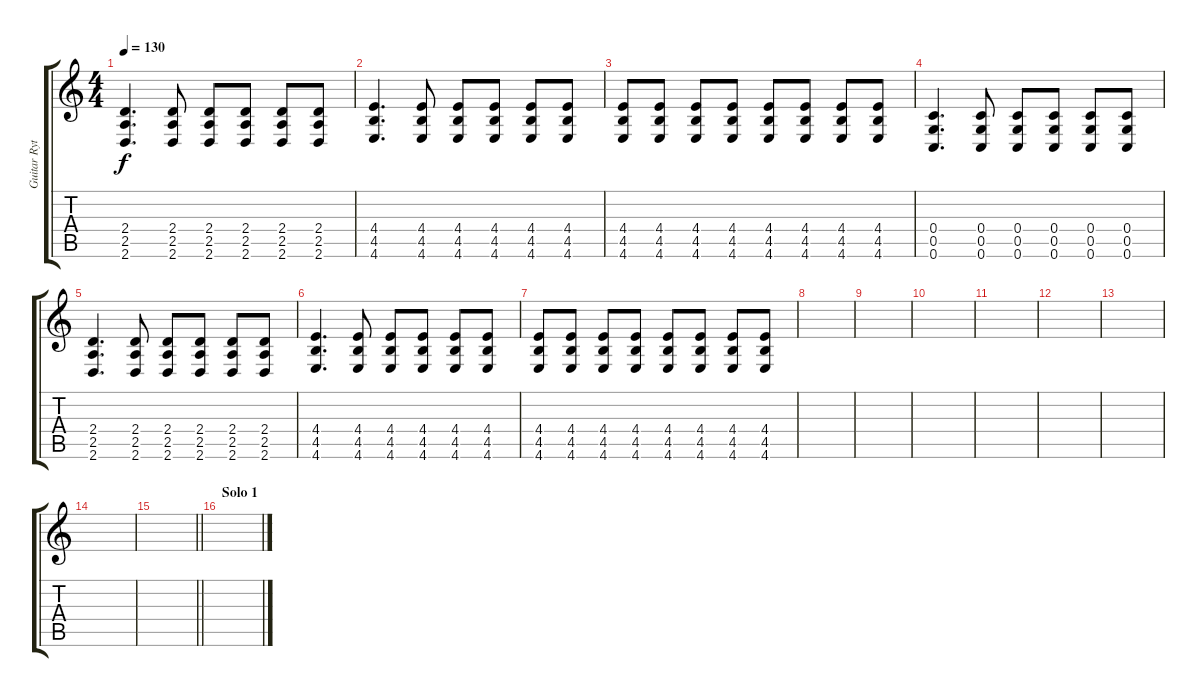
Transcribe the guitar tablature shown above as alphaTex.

\track ("Guitar Rythm" "Guitar Ryt") {instrument distortionguitar}
\staff {score tabs}
\tuning (D4 A3 F3 C3 G2 C2) {hide}
\ts (4 4)
\tempo 130
\clef g2
\ks c
(2.4 2.5 2.6).4{d dy f} (2.4 2.5 2.6).8 (2.4 2.5 2.6).8 (2.4 2.5 2.6).8 (2.4 2.5 2.6).8 (2.4 2.5 2.6).8 |
(4.4 4.5 4.6).4{d} (4.4 4.5 4.6).8 (4.4 4.5 4.6).8 (4.4 4.5 4.6).8 (4.4 4.5 4.6).8 (4.4 4.5 4.6).8 |
(4.4 4.5 4.6).8 (4.4 4.5 4.6).8 (4.4 4.5 4.6).8 (4.4 4.5 4.6).8 (4.4 4.5 4.6).8 (4.4 4.5 4.6).8 (4.4 4.5 4.6).8 (4.4 4.5 4.6).8 |
(0.4 0.5 0.6).4{d} (0.4 0.5 0.6).8 (0.4 0.5 0.6).8 (0.4 0.5 0.6).8 (0.4 0.5 0.6).8 (0.4 0.5 0.6).8 |
(2.4 2.5 2.6).4{d} (2.4 2.5 2.6).8 (2.4 2.5 2.6).8 (2.4 2.5 2.6).8 (2.4 2.5 2.6).8 (2.4 2.5 2.6).8 |
(4.4 4.5 4.6).4{d} (4.4 4.5 4.6).8 (4.4 4.5 4.6).8 (4.4 4.5 4.6).8 (4.4 4.5 4.6).8 (4.4 4.5 4.6).8 |
(4.4 4.5 4.6).8 (4.4 4.5 4.6).8 (4.4 4.5 4.6).8 (4.4 4.5 4.6).8 (4.4 4.5 4.6).8 (4.4 4.5 4.6).8 (4.4 4.5 4.6).8 (4.4 4.5 4.6).8 |
|
|
|
|
|
|
|
\barLineRight lightlight
|
\section ("" "Solo 1")
